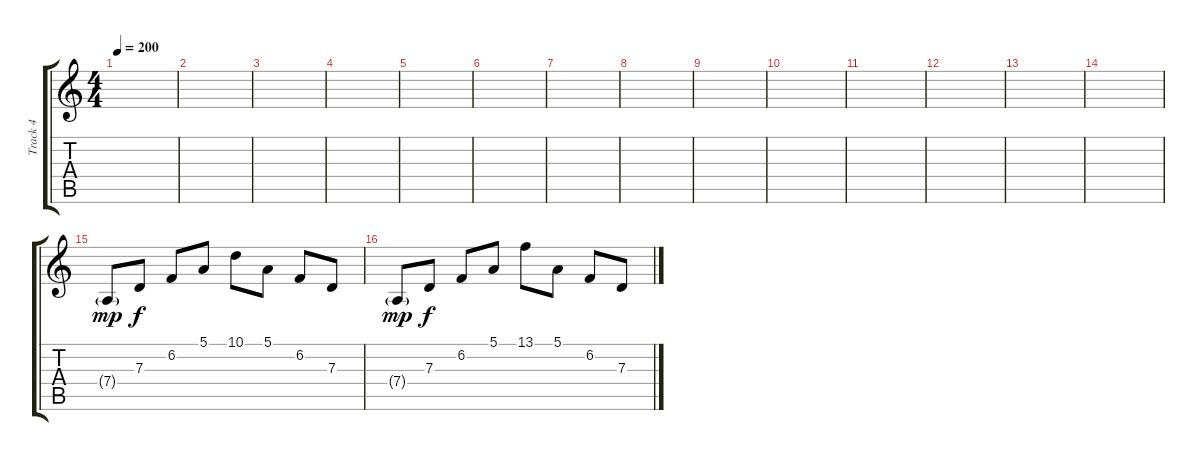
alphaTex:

\track ("Track 4" "Track 4") {instrument lead3calliope}
\staff {score tabs}
\tuning (E4 B3 G3 D3 A2 E2) {hide}
\ts (4 4)
\tempo 200
\clef g2
\ks c
|
|
|
|
|
|
|
|
|
|
|
|
|
|
7.4{g}.8{dy mp volume 13 balance 8 instrument frenchhorn} 7.3.8{dy f} 6.2.8 5.1.8 10.1.8 5.1.8 6.2.8 7.3.8 |
7.4{g}.8{dy mp instrument flute} 7.3.8{dy f} 6.2.8 5.1.8 13.1.8 5.1.8 6.2.8 7.3.8
